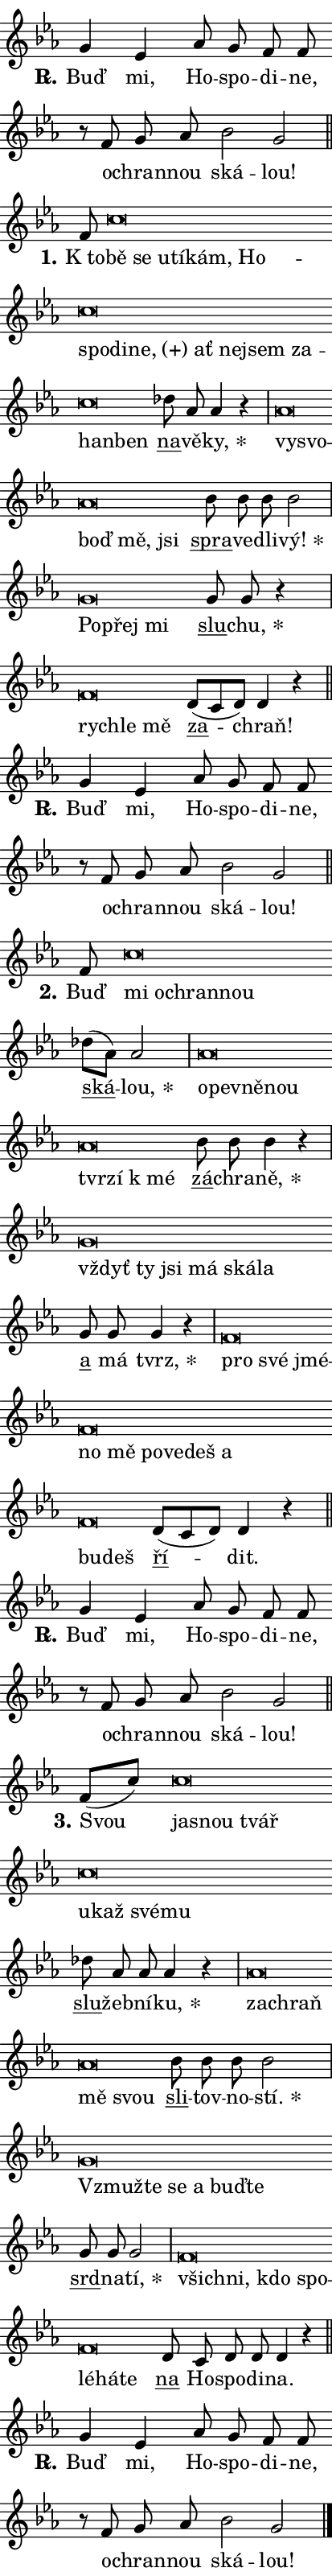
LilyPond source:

\version "2.22.1"
\header { tagline = "" }
\paper {
  indent = 0\cm
  top-margin = 0\cm
  right-margin = 0\cm
  bottom-margin = 0\cm
  left-margin = 0\cm
  paper-width = 7\cm
  page-breaking = #ly:one-page-breaking
  system-system-spacing.basic-distance = #11
  score-system-spacing.basic-distance = #11
  ragged-last = ##f
}


%% Author: Thomas Morley
%% https://lists.gnu.org/archive/html/lilypond-user/2020-05/msg00002.html
#(define (line-position grob)
"Returns position of @var[grob} in current system:
   @code{'start}, if at first time-step
   @code{'end}, if at last time-step
   @code{'middle} otherwise
"
  (let* ((col (ly:item-get-column grob))
         (ln (ly:grob-object col 'left-neighbor))
         (rn (ly:grob-object col 'right-neighbor))
         (col-to-check-left (if (ly:grob? ln) ln col))
         (col-to-check-right (if (ly:grob? rn) rn col))
         (break-dir-left
           (and
             (ly:grob-property col-to-check-left 'non-musical #f)
             (ly:item-break-dir col-to-check-left)))
         (break-dir-right
           (and
             (ly:grob-property col-to-check-right 'non-musical #f)
             (ly:item-break-dir col-to-check-right))))
        (cond ((eqv? 1 break-dir-left) 'start)
              ((eqv? -1 break-dir-right) 'end)
              (else 'middle))))

#(define (tranparent-at-line-position vctor)
  (lambda (grob)
  "Relying on @code{line-position} select the relevant enry from @var{vctor}.
Used to determine transparency,"
    (case (line-position grob)
      ((end) (not (vector-ref vctor 0)))
      ((middle) (not (vector-ref vctor 1)))
      ((start) (not (vector-ref vctor 2))))))

noteHeadBreakVisibility =
#(define-music-function (break-visibility)(vector?)
"Makes @code{NoteHead}s transparent relying on @var{break-visibility}"
#{
  \override NoteHead.transparent =
    #(tranparent-at-line-position break-visibility)
#})

#(define delete-ledgers-for-transparent-note-heads
  (lambda (grob)
    "Reads whether a @code{NoteHead} is transparent.
If so this @code{NoteHead} is removed from @code{'note-heads} from
@var{grob}, which is supposed to be @code{LedgerLineSpanner}.
As a result ledgers are not printed for this @code{NoteHead}"
    (let* ((nhds-array (ly:grob-object grob 'note-heads))
           (nhds-list
             (if (ly:grob-array? nhds-array)
                 (ly:grob-array->list nhds-array)
                 '()))
           ;; Relies on the transparent-property being done before
           ;; Staff.LedgerLineSpanner.after-line-breaking is executed.
           ;; This is fragile ...
           (to-keep
             (remove
               (lambda (nhd)
                 (ly:grob-property nhd 'transparent #f))
               nhds-list)))
      ;; TODO find a better method to iterate over grob-arrays, similiar
      ;; to filter/remove etc for lists
      ;; For now rebuilt from scratch
      (set! (ly:grob-object grob 'note-heads)  '())
      (for-each
        (lambda (nhd)
          (ly:pointer-group-interface::add-grob grob 'note-heads nhd))
        to-keep))))

hideNotes = {
  \noteHeadBreakVisibility #begin-of-line-visible
}
unHideNotes = {
  \noteHeadBreakVisibility #all-visible
}

% work-around for resetting accidentals
% https://lilypond.org/doc/v2.23/Documentation/notation/displaying-rhythms#unmetered-music
cadenzaMeasure = {
  \cadenzaOff
  \partial 1024 s1024
  \cadenzaOn
}

#(define-markup-command (accent layout props text) (markup?)
  "Underline accented syllable"
  (interpret-markup layout props
    #{\markup \override #'(offset . 4.3) \underline { #text }#}))

responsum = \markup \concat {
  "R" \hspace #-1.05 \path #0.1 #'((moveto 0 0.07) (lineto 0.9 0.8)) \hspace #0.05 "."
}

\layout {
    \context {
        \Staff
        \remove "Time_signature_engraver"
        \override LedgerLineSpanner.after-line-breaking = #delete-ledgers-for-transparent-note-heads
    }
    \context {
        \Voice {
            \override NoteHead.output-attributes = #'((class . "notehead"))
            \override Hairpin.height = #0.55
        }
    }
    \context {
        \Lyrics {
            \override StanzaNumber.output-attributes = #'((class . "stanzanumber"))
            \override LyricSpace.minimum-distance = #0.9
            \override LyricText.font-name = #"TeX Gyre Schola"
            \override LyricText.font-size = 1
            \override StanzaNumber.font-name = #"TeX Gyre Schola Bold"
            \override StanzaNumber.font-size = 1
        }
    }
}

% magnetic-lyrics.ily
%
%   written by
%     Jean Abou Samra <jean@abou-samra.fr>
%     Werner Lemberg <wl@gnu.org>
%
%   adapted by
%     Jiri Hon <jiri.hon@gmail.com>
%
% Version 2022-Apr-15

% https://www.mail-archive.com/lilypond-user@gnu.org/msg149350.html

#(define (Left_hyphen_pointer_engraver context)
   "Collect syllable-hyphen-syllable occurrences in lyrics and store
them in properties.  This engraver only looks to the left.  For
example, if the lyrics input is @code{foo -- bar}, it does the
following.

@itemize @bullet
@item
Set the @code{text} property of the @code{LyricHyphen} grob between
@q{foo} and @q{bar} to @code{foo}.

@item
Set the @code{left-hyphen} property of the @code{LyricText} grob with
text @q{foo} to the @code{LyricHyphen} grob between @q{foo} and
@q{bar}.
@end itemize

Use this auxiliary engraver in combination with the
@code{lyric-@/text::@/apply-@/magnetic-@/offset!} hook."
   (let ((hyphen #f)
         (text #f))
     (make-engraver
      (acknowledgers
       ((lyric-syllable-interface engraver grob source-engraver)
        (set! text grob)))
      (end-acknowledgers
       ((lyric-hyphen-interface engraver grob source-engraver)
        ;(when (not (grob::has-interface grob 'lyric-space-interface))
          (set! hyphen grob)));)
      ((stop-translation-timestep engraver)
       (when (and text hyphen)
         (ly:grob-set-object! text 'left-hyphen hyphen))
       (set! text #f)
       (set! hyphen #f)))))

#(define (lyric-text::apply-magnetic-offset! grob)
   "If the space between two syllables is less than the value in
property @code{LyricText@/.details@/.squash-threshold}, move the right
syllable to the left so that it gets concatenated with the left
syllable.

Use this function as a hook for
@code{LyricText@/.after-@/line-@/breaking} if the
@code{Left_@/hyphen_@/pointer_@/engraver} is active."
   (let ((hyphen (ly:grob-object grob 'left-hyphen #f)))
     (when hyphen
       (let ((left-text (ly:spanner-bound hyphen LEFT)))
         (when (grob::has-interface left-text 'lyric-syllable-interface)
           (let* ((common (ly:grob-common-refpoint grob left-text X))
                  (this-x-ext (ly:grob-extent grob common X))
                  (left-x-ext
                   (begin
                     ;; Trigger magnetism for left-text.
                     (ly:grob-property left-text 'after-line-breaking)
                     (ly:grob-extent left-text common X)))
                  ;; `delta` is the gap width between two syllables.
                  (delta (- (interval-start this-x-ext)
                            (interval-end left-x-ext)))
                  (details (ly:grob-property grob 'details))
                  (threshold (assoc-get 'squash-threshold details 0.2)))
             (when (< delta threshold)
               (let* (;; We have to manipulate the input text so that
                      ;; ligatures crossing syllable boundaries are not
                      ;; disabled.  For languages based on the Latin
                      ;; script this is essentially a beautification.
                      ;; However, for non-Western scripts it can be a
                      ;; necessity.
                      (lt (ly:grob-property left-text 'text))
                      (rt (ly:grob-property grob 'text))
                      (is-space (grob::has-interface hyphen 'lyric-space-interface))
                      (space (if is-space " " ""))
                      (space-markup (grob-interpret-markup grob " "))
                      (space-size (interval-length (ly:stencil-extent space-markup X)))
                      (extra-delta (if is-space space-size 0))
                      ;; Append new syllable.
                      (ltrt-space (if (and (string? lt) (string? rt))
                                (string-append lt space rt)
                                (make-concat-markup (list lt space rt))))
                      ;; Right-align `ltrt` to the right side.
                      (ltrt-space-markup (grob-interpret-markup
                               grob
                               (make-translate-markup
                                (cons (interval-length this-x-ext) 0)
                                (make-right-align-markup ltrt-space)))))
                 (begin
                   ;; Don't print `left-text`.
                   (ly:grob-set-property! left-text 'stencil #f)
                   ;; Set text and stencil (which holds all collected
                   ;; syllables so far) and shift it to the left.
                   (ly:grob-set-property! grob 'text ltrt-space)
                   (ly:grob-set-property! grob 'stencil ltrt-space-markup)
                   (ly:grob-translate-axis! grob (- (- delta extra-delta)) X))))))))))


#(define (lyric-hyphen::displace-bounds-first grob)
   ;; Make very sure this callback isn't triggered too early.
   (let ((left (ly:spanner-bound grob LEFT))
         (right (ly:spanner-bound grob RIGHT)))
     (ly:grob-property left 'after-line-breaking)
     (ly:grob-property right 'after-line-breaking)
     (ly:lyric-hyphen::print grob)))

squashThreshold = #0.4

\layout {
  \context {
    \Lyrics
    \consists #Left_hyphen_pointer_engraver
    \override LyricText.after-line-breaking =
      #lyric-text::apply-magnetic-offset!
    \override LyricHyphen.stencil = #lyric-hyphen::displace-bounds-first
    \override LyricText.details.squash-threshold = \squashThreshold
    \override LyricHyphen.minimum-distance = 0
    \override LyricHyphen.minimum-length = \squashThreshold
  }
}

squash = \override LyricText.details.squash-threshold = 9999
unSquash = \override LyricText.details.squash-threshold = \squashThreshold

left = \override LyricText.self-alignment-X = #LEFT
unLeft = \revert LyricText.self-alignment-X

starOffset = #(lambda (grob) 
                (let ((x_offset (ly:self-alignment-interface::aligned-on-x-parent grob)))
                  (if (= x_offset 0) 0 (+ x_offset 1.2))))

star = #(define-music-function (syllable)(string?)
"Append star separator at the end of a syllable"
#{
  \once \override LyricText.X-offset = #starOffset
  \lyricmode { \markup {
    #syllable
    \override #'((font-name . "TeX Gyre Schola Bold")) \hspace #0.2 \lower #0.65 \larger "*"
  } }
#})

starAccent = #(define-music-function (syllable)(string?)
"Append star separator at the end of a syllable and make accent"
#{
  \once \override LyricText.X-offset = #starOffset
  \lyricmode { \markup {
    \accent #syllable
    \override #'((font-name . "TeX Gyre Schola Bold")) \hspace #0.2 \lower #0.65 \larger "*"
  } }
#})

breath = #(define-music-function (syllable)(string?)
"Append breathing indicator at the end of a syllable"
#{
  \lyricmode { \markup { #syllable "+" } }
#})

optionalBreath = #(define-music-function (syllable)(string?)
"Append optional breathing indicator at the end of a syllable"
#{
  \lyricmode { \markup { #syllable "(+)" } }
#})


\score {
    <<
        \new Voice = "melody" { \cadenzaOn \key es \major \relative { g'4 es as8 g f f \bar "" r f g as bes2 g \cadenzaMeasure \bar "||" \break }
\relative { f'8 c'\breve*1/16 \hideNotes \breve*1/16 \bar "" \breve*1/16 \bar "" \breve*1/16 \bar "" \breve*1/16 \bar "" \breve*1/16 \bar "" \breve*1/16 \bar "" \breve*1/16 \bar "" \breve*1/16 \bar "" \breve*1/16 \bar "" \breve*1/16 \bar "" \breve*1/16 \bar "" \breve*1/16 \bar "" \breve*1/16 \breve*1/16 \bar "" \unHideNotes \bar "" des8 as as4 r \cadenzaMeasure \bar "|" as\breve*1/16 \hideNotes \breve*1/16 \bar "" \breve*1/16 \bar "" \breve*1/16 \breve*1/16 \bar "" \unHideNotes \bar "" bes8 bes bes bes2 \cadenzaMeasure \bar "|" g\breve*1/16 \hideNotes \breve*1/16 \breve*1/16 \bar "" \unHideNotes \bar "" g8 g r4 \cadenzaMeasure \bar "|" f\breve*1/16 \hideNotes \breve*1/16 \breve*1/16 \bar "" \unHideNotes \bar "" d8[( c d)] d4 r \cadenzaMeasure \bar "||" \break }
\relative { g'4 es as8 g f f \bar "" r f g as bes2 g \cadenzaMeasure \bar "||" \break }
\relative { f'8 c'\breve*1/16 \hideNotes \breve*1/16 \bar "" \breve*1/16 \breve*1/16 \bar "" \unHideNotes \bar "" des8[( as)] as2 \cadenzaMeasure \bar "|" as\breve*1/16 \hideNotes \breve*1/16 \bar "" \breve*1/16 \bar "" \breve*1/16 \bar "" \breve*1/16 \bar "" \breve*1/16 \breve*1/16 \bar "" \unHideNotes \bar "" bes8 bes bes4 r \cadenzaMeasure \bar "|" g\breve*1/16 \hideNotes \breve*1/16 \bar "" \breve*1/16 \bar "" \breve*1/16 \bar "" \breve*1/16 \breve*1/16 \bar "" \unHideNotes \bar "" g8 g g4 r \cadenzaMeasure \bar "|" f\breve*1/16 \hideNotes \breve*1/16 \bar "" \breve*1/16 \bar "" \breve*1/16 \bar "" \breve*1/16 \bar "" \breve*1/16 \bar "" \breve*1/16 \bar "" \breve*1/16 \bar "" \breve*1/16 \bar "" \breve*1/16 \breve*1/16 \bar "" \unHideNotes \bar "" d8[( c d)] d4 r \cadenzaMeasure \bar "||" \break }
\relative { g'4 es as8 g f f \bar "" r f g as bes2 g \cadenzaMeasure \bar "||" \break }
\relative { f'8[( c'8)] c\breve*1/16 \hideNotes \breve*1/16 \bar "" \breve*1/16 \bar "" \breve*1/16 \bar "" \breve*1/16 \bar "" \breve*1/16 \breve*1/16 \bar "" \unHideNotes \bar "" des8 as as as4 r \cadenzaMeasure \bar "|" as\breve*1/16 \hideNotes \breve*1/16 \bar "" \breve*1/16 \breve*1/16 \bar "" \unHideNotes \bar "" bes8 bes bes bes2 \cadenzaMeasure \bar "|" g\breve*1/16 \hideNotes \breve*1/16 \bar "" \breve*1/16 \bar "" \breve*1/16 \bar "" \breve*1/16 \breve*1/16 \bar "" \unHideNotes \bar "" g8 g g2 \cadenzaMeasure \bar "|" f\breve*1/16 \hideNotes \breve*1/16 \bar "" \breve*1/16 \bar "" \breve*1/16 \bar "" \breve*1/16 \bar "" \breve*1/16 \breve*1/16 \bar "" \unHideNotes \bar "" d8 c d d d4 r \cadenzaMeasure \bar "||" \break }
\relative { g'4 es as8 g f f \bar "" r f g as bes2 g \cadenzaMeasure \bar "||" \break } \bar "|." }
        \new Lyrics \lyricsto "melody" { \lyricmode { \set stanza = \responsum
Buď mi, Ho -- spo -- di -- ne, o -- chran -- nou ská -- lou!
\set stanza = "1."
"K to" -- \left bě \squash se u -- tí -- kám, Ho -- spo -- di -- \optionalBreath ne, ať nej -- sem za -- han -- ben \unLeft \unSquash \markup \accent na -- vě -- \star ky, \left vy -- \squash svo -- boď mě, jsi \unLeft \unSquash \markup \accent spra -- ve -- dli -- \star vý! \left Po -- \squash přej mi \unLeft \unSquash \markup \accent slu -- \star chu, \left rych -- \squash le mě \unLeft \unSquash \markup \accent za -- chraň!
\set stanza = \responsum
Buď mi, Ho -- spo -- di -- ne, o -- chran -- nou ská -- lou!
\set stanza = "2."
Buď \left mi \squash o -- chran -- nou \unLeft \unSquash \markup \accent ská -- \star lou, \left o -- \squash pev -- ně -- nou tvr -- zí "k mé" \unLeft \unSquash \markup \accent zá -- chra -- \star ně, \left vždyť \squash ty jsi má ská -- la \unLeft \unSquash \markup \accent a má \star tvrz, \left pro \squash své jmé -- no mě po -- ve -- deš a bu -- deš \unLeft \unSquash \markup \accent ří -- dit.
\set stanza = \responsum
Buď mi, Ho -- spo -- di -- ne, o -- chran -- nou ská -- lou!
\set stanza = "3."
Svou \left ja -- \squash snou tvář u -- kaž své -- mu \unLeft \unSquash \markup \accent slu -- žeb -- ní -- \star ku, \left za -- \squash chraň mě svou \unLeft \unSquash \markup \accent sli -- tov -- no -- \star stí. \left Vzmuž -- \squash te se a buď -- te \unLeft \unSquash \markup \accent srd -- na -- \star tí, \left všich -- \squash ni, kdo spo -- lé -- há -- te \unLeft \unSquash \markup \accent na Ho -- spo -- di -- na.
\set stanza = \responsum
Buď mi, Ho -- spo -- di -- ne, o -- chran -- nou ská -- lou! } }
    >>
    \layout {}
}
